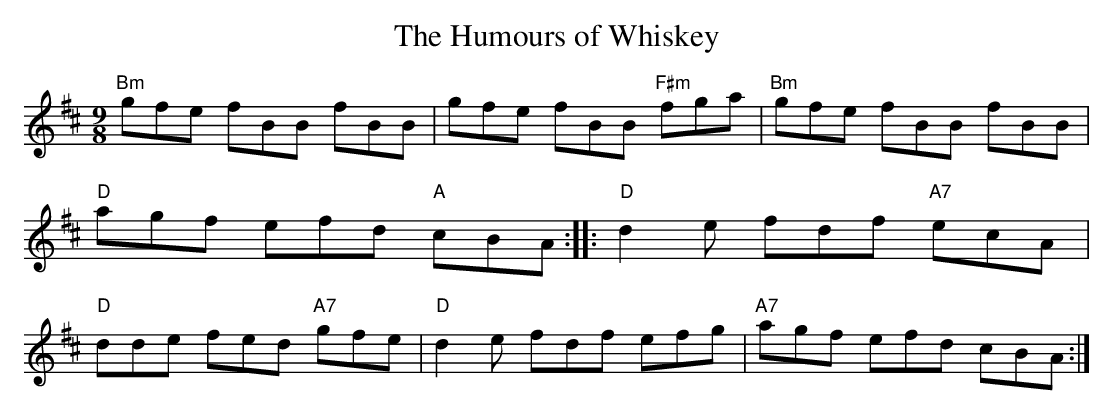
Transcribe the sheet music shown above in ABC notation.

X:1
T:Humours of Whiskey, The
M:9/8
K:Bm
"Bm"gfe fBB fBB|gfe fBB "F#m"fga|\
"Bm"gfe fBB fBB|"D"agf efd "A"cBA::\
"D"d2e fdf "A7"ecA|"D"dde fed "A7"gfe|\
"D"d2e fdf efg|"A7"agf efd cBA:|
